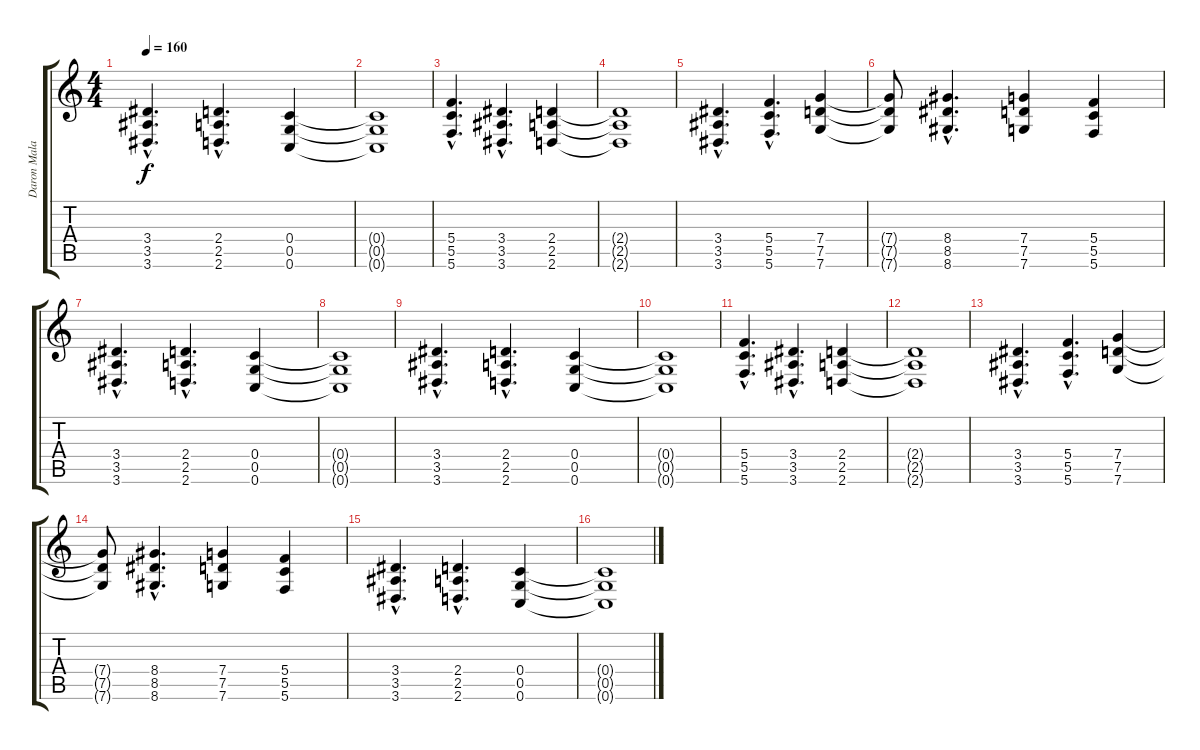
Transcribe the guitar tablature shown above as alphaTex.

\track ("Daron Malakian (Guitar)" "Daron Mala") {instrument distortionguitar}
\staff {score tabs}
\tuning (D4 A3 F3 C3 G2 C2) {hide}
\ts (4 4)
\tempo 160
\clef g2
\ks c
(3.4{hac} 3.5{hac} 3.6{hac}).4{d dy f} (2.4{hac} 2.5{hac} 2.6{hac}).4{d} (0.4 0.5 0.6).4 |
(0.4{t} 0.5{t} 0.6{t}).1 |
(5.4{hac} 5.5{hac} 5.6{hac}).4{d} (3.4{hac} 3.5{hac} 3.6{hac}).4{d} (2.4 2.5 2.6).4 |
(2.4{t} 2.5{t} 2.6{t}).1 |
(3.4{hac} 3.5{hac} 3.6{hac}).4{d} (5.4{hac} 5.5{hac} 5.6{hac}).4{d} (7.4 7.5 7.6).4 |
(7.4{t} 7.5{t} 7.6{t}).8 (8.4{hac} 8.5{hac} 8.6{hac}).4{d} (7.4 7.5 7.6).4 (5.4 5.5 5.6).4 |
(3.4{hac} 3.5{hac} 3.6{hac}).4{d} (2.4{hac} 2.5{hac} 2.6{hac}).4{d} (0.4 0.5 0.6).4 |
(0.4{t} 0.5{t} 0.6{t}).1 |
(3.4{hac} 3.5{hac} 3.6{hac}).4{d} (2.4{hac} 2.5{hac} 2.6{hac}).4{d} (0.4 0.5 0.6).4 |
(0.4{t} 0.5{t} 0.6{t}).1 |
(5.4{hac} 5.5{hac} 5.6{hac}).4{d} (3.4{hac} 3.5{hac} 3.6{hac}).4{d} (2.4 2.5 2.6).4 |
(2.4{t} 2.5{t} 2.6{t}).1 |
(3.4{hac} 3.5{hac} 3.6{hac}).4{d} (5.4{hac} 5.5{hac} 5.6{hac}).4{d} (7.4 7.5 7.6).4 |
(7.4{t} 7.5{t} 7.6{t}).8 (8.4{hac} 8.5{hac} 8.6{hac}).4{d} (7.4 7.5 7.6).4 (5.4 5.5 5.6).4 |
(3.4{hac} 3.5{hac} 3.6{hac}).4{d} (2.4{hac} 2.5{hac} 2.6{hac}).4{d} (0.4 0.5 0.6).4 |
(0.4{t} 0.5{t} 0.6{t}).1
